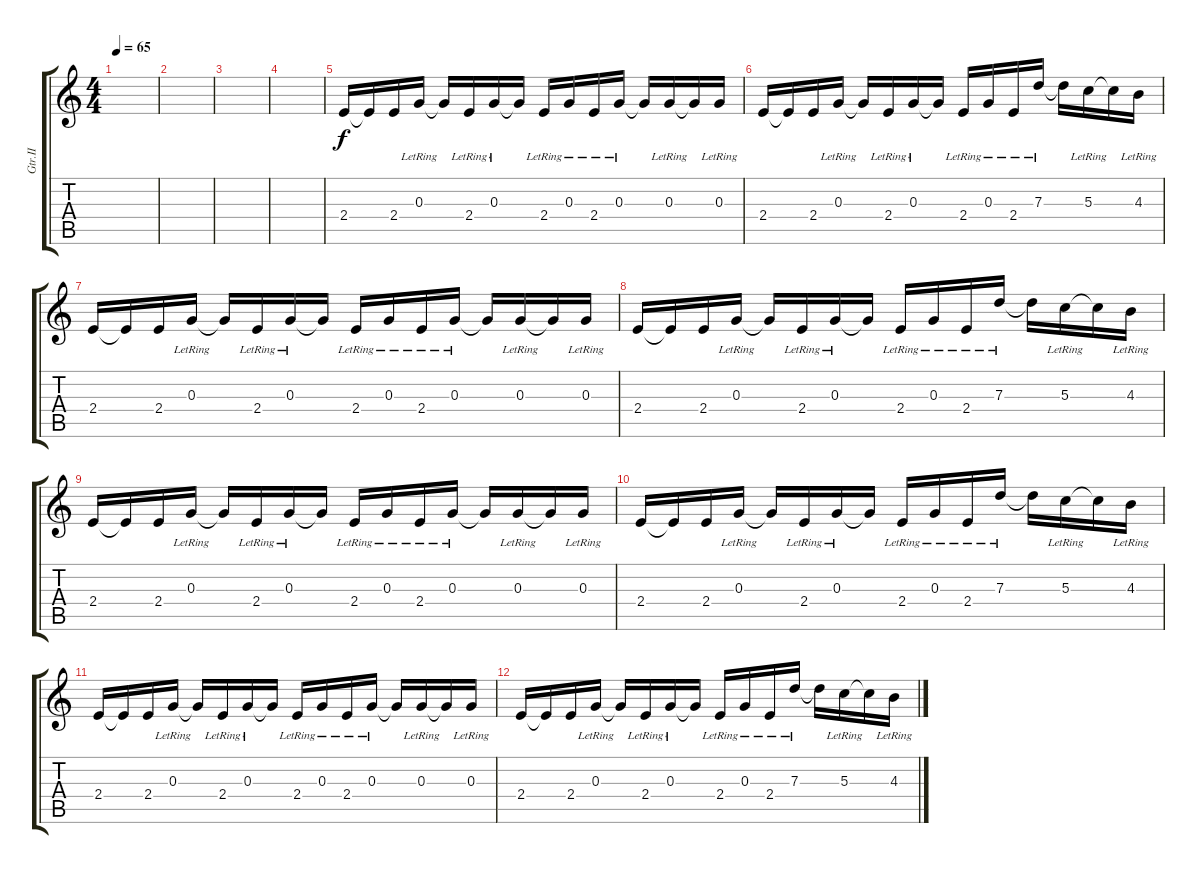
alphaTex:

\track ("Gtr.II" "Gtr.II") {instrument distortionguitar}
\staff {score tabs}
\tuning (E4 B3 G3 D3 A2 E2) {hide}
\ts (4 4)
\tempo 65
\clef g2
\ks c
|
|
|
|
2.4.16 2.4{t}.16 2.4.16 0.3{lr}.16 0.3{t}.16 2.4{lr}.16 0.3{lr}.16 0.3{t}.16 2.4{lr}.16 0.3{lr}.16 2.4{lr}.16 0.3{lr}.16 0.3{t}.16 0.3{lr}.16 0.3{t}.16 0.3{lr}.16 |
2.4.16 2.4{t}.16 2.4.16 0.3{lr}.16 0.3{t}.16 2.4{lr}.16 0.3{lr}.16 0.3{t}.16 2.4{lr}.16 0.3{lr}.16 2.4{lr}.16 7.3{lr}.16 7.3{t}.16 5.3{lr}.16 5.3{t}.16 4.3{lr}.16 |
2.4.16 2.4{t}.16 2.4.16 0.3{lr}.16 0.3{t}.16 2.4{lr}.16 0.3{lr}.16 0.3{t}.16 2.4{lr}.16 0.3{lr}.16 2.4{lr}.16 0.3{lr}.16 0.3{t}.16 0.3{lr}.16 0.3{t}.16 0.3{lr}.16 |
2.4.16 2.4{t}.16 2.4.16 0.3{lr}.16 0.3{t}.16 2.4{lr}.16 0.3{lr}.16 0.3{t}.16 2.4{lr}.16 0.3{lr}.16 2.4{lr}.16 7.3{lr}.16 7.3{t}.16 5.3{lr}.16 5.3{t}.16 4.3{lr}.16 |
2.4.16 2.4{t}.16 2.4.16 0.3{lr}.16 0.3{t}.16 2.4{lr}.16 0.3{lr}.16 0.3{t}.16 2.4{lr}.16 0.3{lr}.16 2.4{lr}.16 0.3{lr}.16 0.3{t}.16 0.3{lr}.16 0.3{t}.16 0.3{lr}.16 |
2.4.16 2.4{t}.16 2.4.16 0.3{lr}.16 0.3{t}.16 2.4{lr}.16 0.3{lr}.16 0.3{t}.16 2.4{lr}.16 0.3{lr}.16 2.4{lr}.16 7.3{lr}.16 7.3{t}.16 5.3{lr}.16 5.3{t}.16 4.3{lr}.16 |
2.4.16 2.4{t}.16 2.4.16 0.3{lr}.16 0.3{t}.16 2.4{lr}.16 0.3{lr}.16 0.3{t}.16 2.4{lr}.16 0.3{lr}.16 2.4{lr}.16 0.3{lr}.16 0.3{t}.16 0.3{lr}.16 0.3{t}.16 0.3{lr}.16 |
2.4.16 2.4{t}.16 2.4.16 0.3{lr}.16 0.3{t}.16 2.4{lr}.16 0.3{lr}.16 0.3{t}.16 2.4{lr}.16 0.3{lr}.16 2.4{lr}.16 7.3{lr}.16 7.3{t}.16 5.3{lr}.16 5.3{t}.16 4.3{lr}.16
